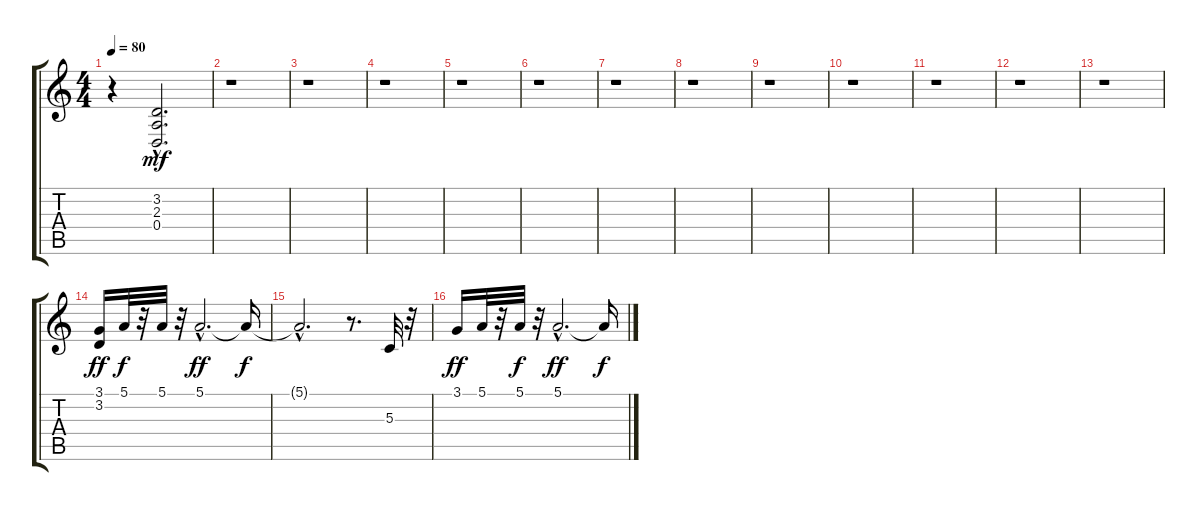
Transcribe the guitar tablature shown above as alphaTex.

\track "" {instrument acousticgrandpiano}
\staff {score tabs}
\tuning (E4 B3 G3 D3 A2 E2) {hide}
\ts (4 4)
\tempo 80
\clef g2
\ks c
r.4{dy mf} (3.2{hac} 2.3{hac} 0.4{hac}).2{d balance 8} |
r.1 |
r.1 |
r.1 |
r.1 |
r.1 |
r.1 |
r.1 |
r.1 |
r.1 |
r.1 |
r.1 |
r.1 |
(3.1 3.2).16{dy ff} 5.1.32{dy f} r.32 5.1.32 r.32 5.1{hac}.2{d dy ff} 5.1{t}.16{dy f} |
5.1{hac t}.2{d} r.8{d} 5.3.32 r.32 |
3.1.16{dy ff} 5.1.32 r.32 5.1.32{dy f} r.32 5.1{hac}.2{d dy ff} 5.1{t}.16{dy f}
